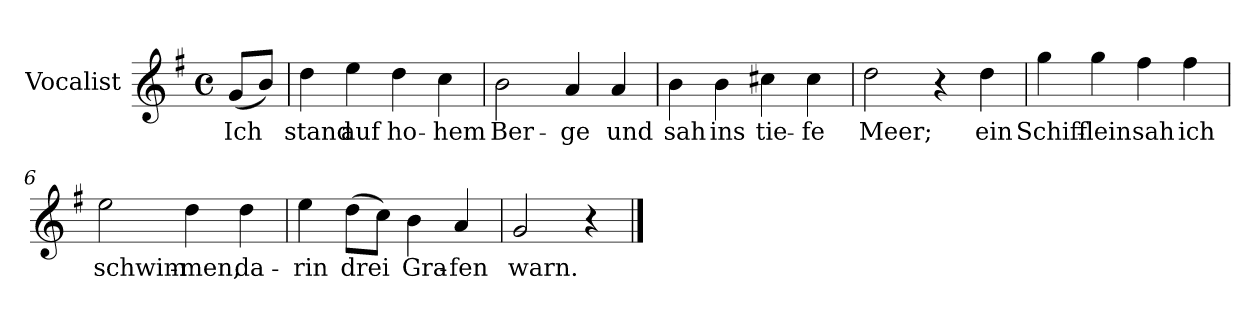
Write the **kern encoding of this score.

**kern	**text
*part1	*part1
*staff1	*staff1
*I"Vocalist	*
*k[f#]	*
*G:	*
*M4/4	*
*met(c)	*
=	=
(8gL	Ich
8bJ)	.
=1	=1
4dd	stand
4ee	auf
4dd	ho-
4cc	-hem
=2	=2
2b	Ber-
4a	-ge
4a	und
=3	=3
4b	sah
4b	ins
4cc#X	tie-
4cc#	-fe
=4	=4
2dd	Meer;
4r	.
4dd	ein
=5	=5
4gg	Schiff-
4gg	-lein
4ff#	sah
4ff#	ich
=6	=6
2ee	schwim-
4dd	-men,
4dd	da-
=7	=7
4ee	-rin
(8ddL	drei
8ccJ)	.
4b	Gra-
4a	-fen
=8	=8
2g	warn.
4r	.
==	==
*-	*-
